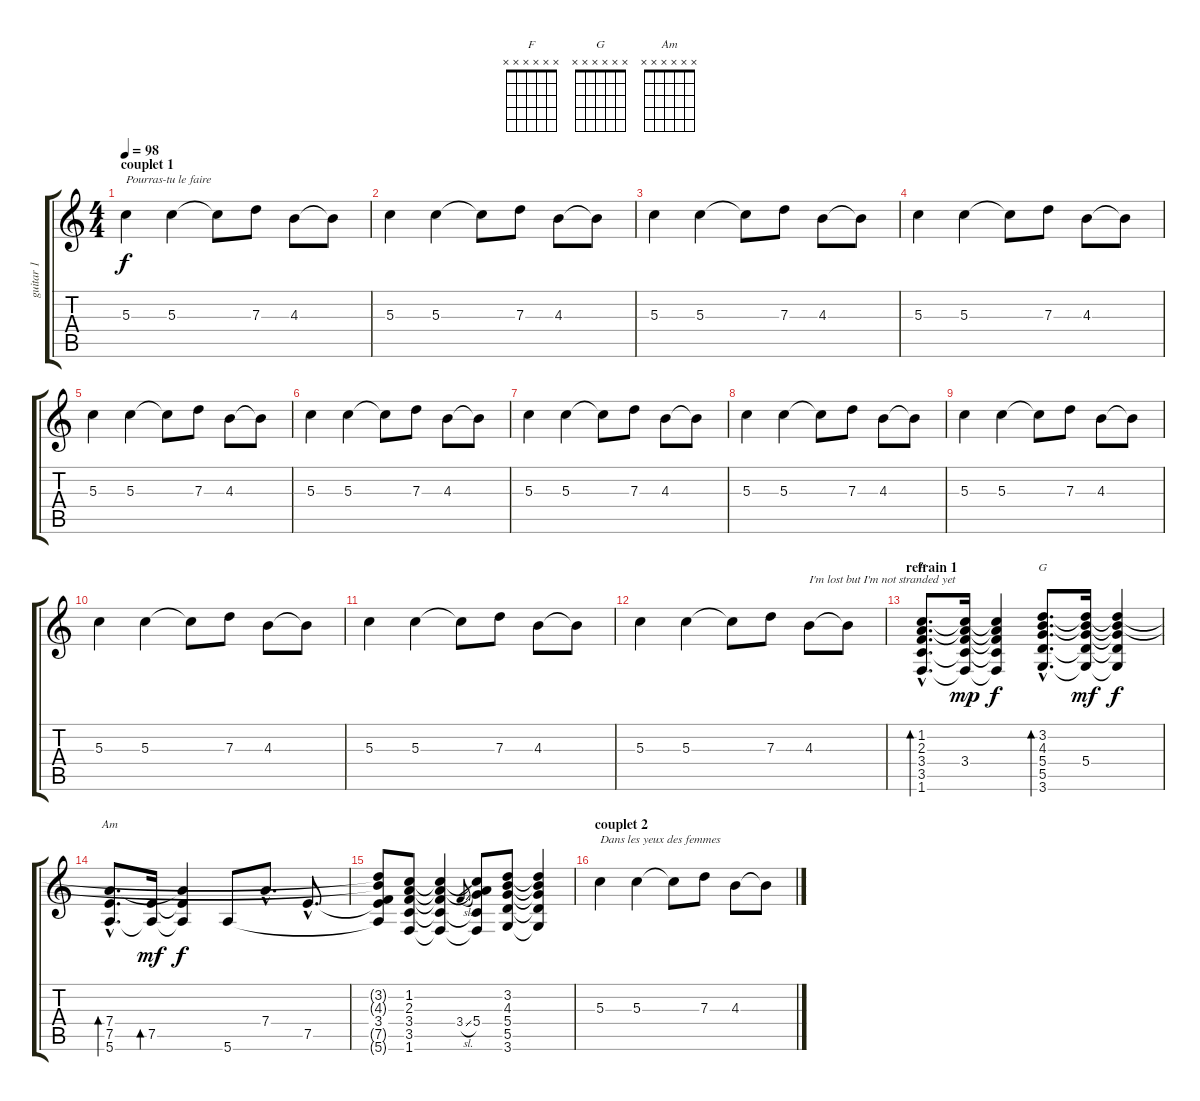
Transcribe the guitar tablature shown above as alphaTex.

\track ("guitar 1" "guitar 1") {instrument electricguitarjazz}
\staff {score tabs}
\tuning (E4 B3 G3 D3 A2 E2) {hide}
\chord ("F" x x x x x x)
\chord ("G" x x x x x x)
\chord ("Am" x x x x x x)
\ts (4 4)
\section ("" "couplet 1")
\tempo 98
\clef g2
\ks c
5.3.4{txt "Pourras-tu le faire" dy f instrument electricguitarjazz} 5.3.4 5.3{t}.8 7.3.8 4.3.8 4.3{t}.8 |
5.3.4 5.3.4 5.3{t}.8 7.3.8 4.3.8 4.3{t}.8 |
5.3.4 5.3.4 5.3{t}.8 7.3.8 4.3.8 4.3{t}.8 |
5.3.4 5.3.4 5.3{t}.8 7.3.8 4.3.8 4.3{t}.8 |
5.3.4 5.3.4 5.3{t}.8 7.3.8 4.3.8 4.3{t}.8 |
5.3.4 5.3.4 5.3{t}.8 7.3.8 4.3.8 4.3{t}.8 |
5.3.4 5.3.4 5.3{t}.8 7.3.8 4.3.8 4.3{t}.8 |
5.3.4 5.3.4 5.3{t}.8 7.3.8 4.3.8 4.3{t}.8 |
5.3.4 5.3.4 5.3{t}.8 7.3.8 4.3.8 4.3{t}.8 |
5.3.4 5.3.4 5.3{t}.8 7.3.8 4.3.8 4.3{t}.8 |
5.3.4 5.3.4 5.3{t}.8 7.3.8 4.3.8 4.3{t}.8 |
5.3.4 5.3.4 5.3{t}.8 7.3.8 4.3.8{txt "I'm lost but I'm not stranded yet"} 4.3{t}.8 |
\section ("" "refrain 1")
(1.2{hac} 2.3{hac} 3.4{hac} 3.5{hac} 1.6{hac}).8{d bd 120 ch "F"} (1.2{t} 2.3{t} 3.4 3.5{t} 1.6{t}).16{dy mp} (1.2{t} 2.3{t} 3.4{t} 3.5{t} 1.6{t}).4{dy f} (3.2{hac} 4.3{hac} 5.4{hac} 5.5{hac} 3.6{hac}).8{d bd 120 ch "G"} (3.2{t} 4.3{t} 5.4 5.5{t} 3.6{t}).16{dy mf} (3.2{t} 4.3{t} 5.4{t} 5.5{t} 3.6{t}).4{dy f} |
(7.4{hac} 7.5{hac} 5.6{hac}).8{d bd 120 ch "Am"} (7.5 5.6{t}).16{bd 120 dy mf} (7.4{t} 7.5{t} 5.6{t}).4{dy f} 5.6.8 7.4{hac}.8{d} 7.5{hac}.8{d} |
(3.2{t} 4.3{t} 3.4 7.5{t} 5.6{t}).8 (1.2 2.3 3.4 3.5 1.6).8 (1.2{t} 2.3{t} 3.4{t} 3.5{t} 1.6{t}).4 3.4{sl}.8{gr} (1.2{t} 2.3{t} 5.4 3.5{t} 1.6{t}).8 (3.2 4.3 5.4 5.5 3.6).8 (3.2{t} 4.3{t} 5.4{t} 5.5{t} 3.6{t}).4 |
\section ("" "couplet 2")
5.3.4{txt "Dans les yeux des femmes"} 5.3.4 5.3{t}.8 7.3.8 4.3.8 4.3{t}.8
